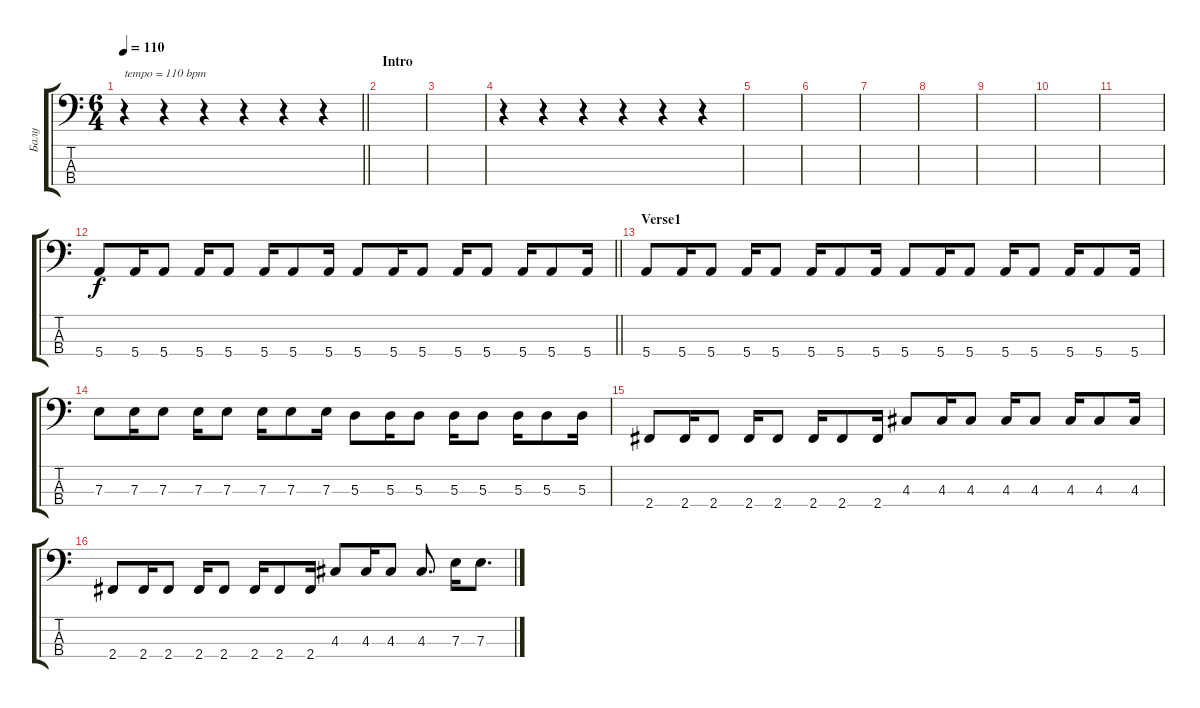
\track ("Балу" "Балу") {instrument acousticguitarnylon}
\staff {score tabs}
\tuning (G2 D2 A1 E1) {hide}
\ts (6 4)
\tempo 110
\clef f4
\barLineRight lightlight
\ks c
r.4{txt "tempo = 110 bpm" dy f instrument acousticguitarnylon} r.4 r.4 r.4 r.4 r.4 |
\section ("" "Intro")
|
|
r.4 r.4 r.4 r.4 r.4 r.4 |
|
|
|
|
|
|
|
\barLineRight lightlight
5.4.8 5.4.16 5.4.8 5.4.16 5.4.8 5.4.16 5.4.8 5.4.16 5.4.8 5.4.16 5.4.8 5.4.16 5.4.8 5.4.16 5.4.8 5.4.16 |
\section ("" "Verse1")
5.4.8 5.4.16 5.4.8 5.4.16 5.4.8 5.4.16 5.4.8 5.4.16 5.4.8 5.4.16 5.4.8 5.4.16 5.4.8 5.4.16 5.4.8 5.4.16 |
7.3.8 7.3.16 7.3.8 7.3.16 7.3.8 7.3.16 7.3.8 7.3.16 5.3.8 5.3.16 5.3.8 5.3.16 5.3.8 5.3.16 5.3.8 5.3.16 |
2.4.8 2.4.16 2.4.8 2.4.16 2.4.8 2.4.16 2.4.8 2.4.16 4.3.8 4.3.16 4.3.8 4.3.16 4.3.8 4.3.16 4.3.8 4.3.16 |
2.4.8 2.4.16 2.4.8 2.4.16 2.4.8 2.4.16 2.4.8 2.4.16 4.3.8 4.3.16 4.3.8 4.3.8{d} 7.3.16 7.3.8{d}
